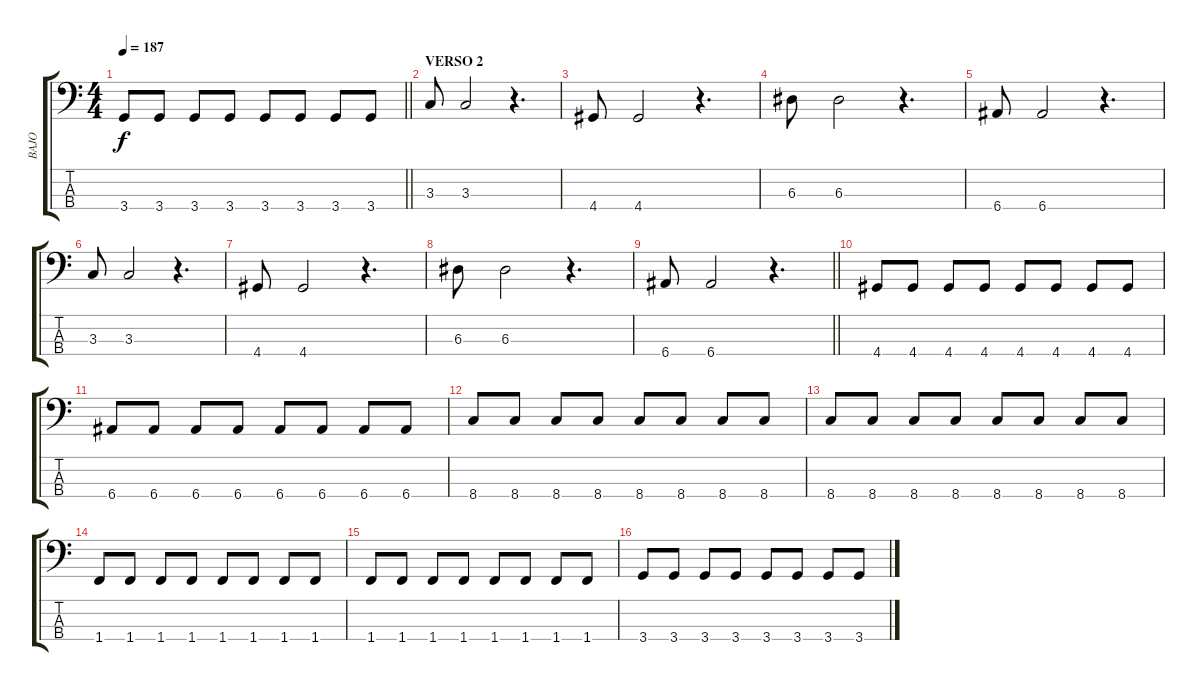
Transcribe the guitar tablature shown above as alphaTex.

\track ("BAJO" "BAJO") {instrument electricbassfinger}
\staff {score tabs}
\tuning (G2 D2 A1 E1) {hide}
\ts (4 4)
\tempo 187
\clef f4
\barLineRight lightlight
\ks c
3.4.8{dy f} 3.4.8 3.4.8 3.4.8 3.4.8 3.4.8 3.4.8 3.4.8 |
\section ("" "VERSO 2")
3.3.8 3.3.2 r.4{d} |
4.4.8 4.4.2 r.4{d} |
6.3.8 6.3.2 r.4{d} |
6.4.8 6.4.2 r.4{d} |
3.3.8 3.3.2 r.4{d} |
4.4.8 4.4.2 r.4{d} |
6.3.8 6.3.2 r.4{d} |
\barLineRight lightlight
6.4.8 6.4.2 r.4{d} |
4.4.8 4.4.8 4.4.8 4.4.8 4.4.8 4.4.8 4.4.8 4.4.8 |
6.4.8 6.4.8 6.4.8 6.4.8 6.4.8 6.4.8 6.4.8 6.4.8 |
8.4.8 8.4.8 8.4.8 8.4.8 8.4.8 8.4.8 8.4.8 8.4.8 |
8.4.8 8.4.8 8.4.8 8.4.8 8.4.8 8.4.8 8.4.8 8.4.8 |
1.4.8 1.4.8 1.4.8 1.4.8 1.4.8 1.4.8 1.4.8 1.4.8 |
1.4.8 1.4.8 1.4.8 1.4.8 1.4.8 1.4.8 1.4.8 1.4.8 |
3.4.8 3.4.8 3.4.8 3.4.8 3.4.8 3.4.8 3.4.8 3.4.8
